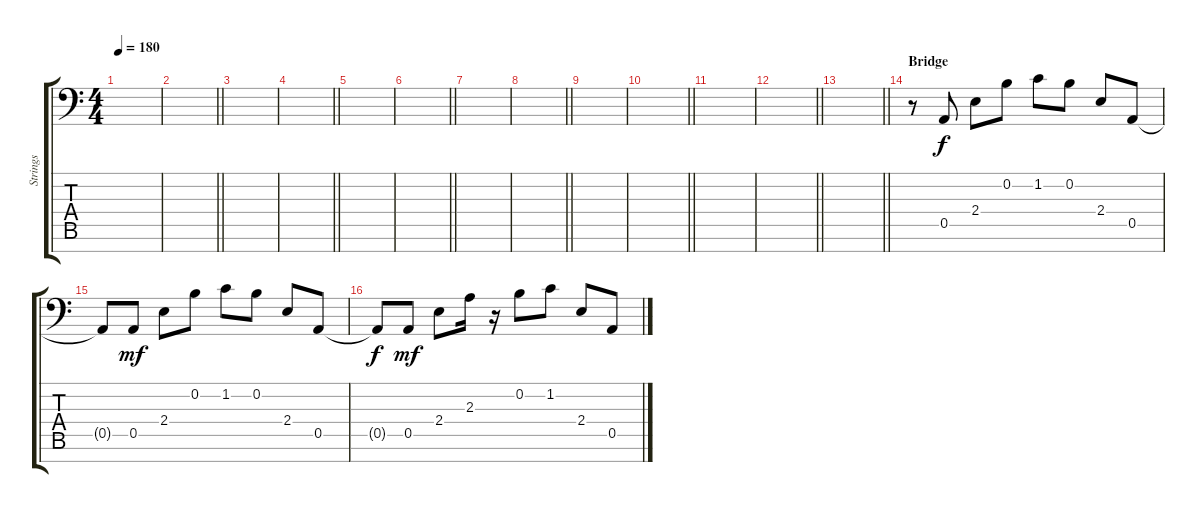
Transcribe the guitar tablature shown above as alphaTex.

\track ("Strings" "Strings") {instrument tremolostrings}
\staff {score tabs}
\tuning (E4 B3 G3 D3 A2 E2 A1) {hide}
\ts (4 4)
\tempo 180
\clef f4
\ks c
|
\barLineRight lightlight
|
|
\barLineRight lightlight
|
|
\barLineRight lightlight
|
|
\barLineRight lightlight
|
|
\barLineRight lightlight
|
|
\barLineRight lightlight
|
\barLineRight lightlight
|
\section ("" "Bridge")
r.8 0.5.8 2.4.8 0.2.8 1.2.8 0.2.8 2.4.8 0.5.8 |
0.5{t}.8{dy f} 0.5.8{dy mf} 2.4.8 0.2.8 1.2.8 0.2.8 2.4.8 0.5.8 |
0.5{t}.8{dy f} 0.5.8{dy mf} 2.4.8 2.3.16 r.16 0.2.8 1.2.8 2.4.8 0.5.8
